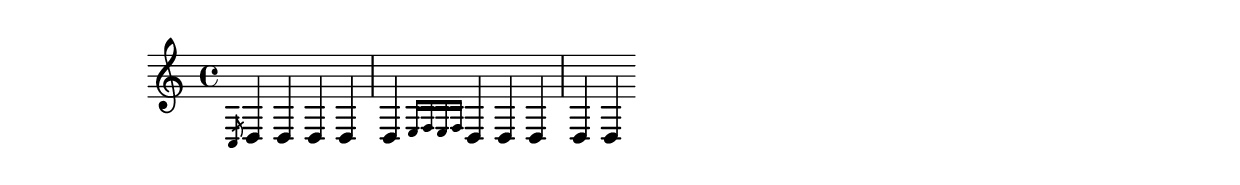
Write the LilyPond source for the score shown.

#(ly:set-option 'old-relative)
\version "2.1.22"
\header{ texidoc = "Tests MIDI output with grace notes. " }

\score { 
  \context Voice \notes\relative c {
    \context Voice=VoiceOne
	\grace {
  \override Stem  #'stroke-style = #"grace"
   c8 
  \revert Stem #'stroke-style }
 d4 d d d d
	\grace {
  \override Stem  #'stroke-style = #"grace"
   e16 f e f 
  \revert Stem #'stroke-style }
 d4 d d d d 
	
  }
  \paper { }  
  \midi { }
}

